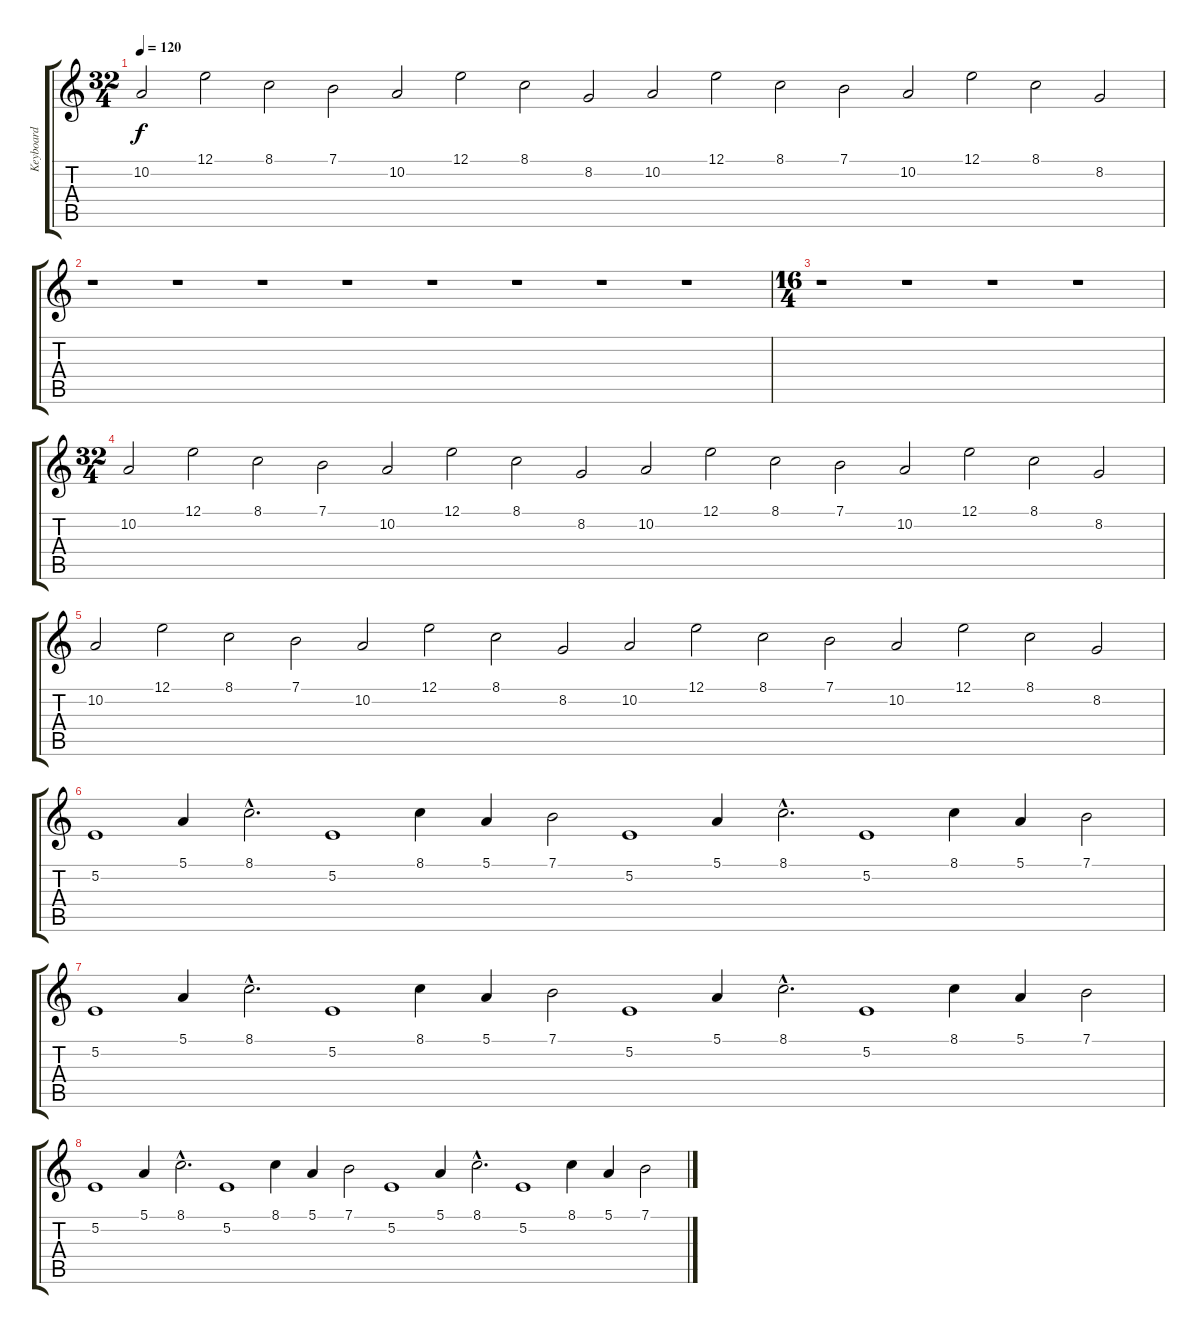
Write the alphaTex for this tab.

\track ("Keyboard" "Keyboard") {instrument choiraahs}
\staff {score tabs}
\tuning (E4 B3 G3 D3 A2 E2) {hide}
\ts (32 4)
\tempo 120
\clef g2
\ks c
10.2.2{dy f} 12.1.2 8.1.2 7.1.2 10.2.2 12.1.2 8.1.2 8.2.2 10.2.2 12.1.2 8.1.2 7.1.2 10.2.2 12.1.2 8.1.2 8.2.2 |
r.1 r.1 r.1 r.1 r.1 r.1 r.1 r.1 |
\ts (16 4)
r.1 r.1 r.1 r.1 |
\ts (32 4)
10.2.2 12.1.2 8.1.2 7.1.2 10.2.2 12.1.2 8.1.2 8.2.2 10.2.2 12.1.2 8.1.2 7.1.2 10.2.2 12.1.2 8.1.2 8.2.2 |
10.2.2 12.1.2 8.1.2 7.1.2 10.2.2 12.1.2 8.1.2 8.2.2 10.2.2 12.1.2 8.1.2 7.1.2 10.2.2 12.1.2 8.1.2 8.2.2 |
5.2.1 5.1.4 8.1{hac}.2{d} 5.2.1 8.1.4 5.1.4 7.1.2 5.2.1 5.1.4 8.1{hac}.2{d} 5.2.1 8.1.4 5.1.4 7.1.2 |
5.2.1 5.1.4 8.1{hac}.2{d} 5.2.1 8.1.4 5.1.4 7.1.2 5.2.1 5.1.4 8.1{hac}.2{d} 5.2.1 8.1.4 5.1.4 7.1.2 |
5.2.1 5.1.4 8.1{hac}.2{d} 5.2.1 8.1.4 5.1.4 7.1.2 5.2.1 5.1.4 8.1{hac}.2{d} 5.2.1 8.1.4 5.1.4 7.1.2
